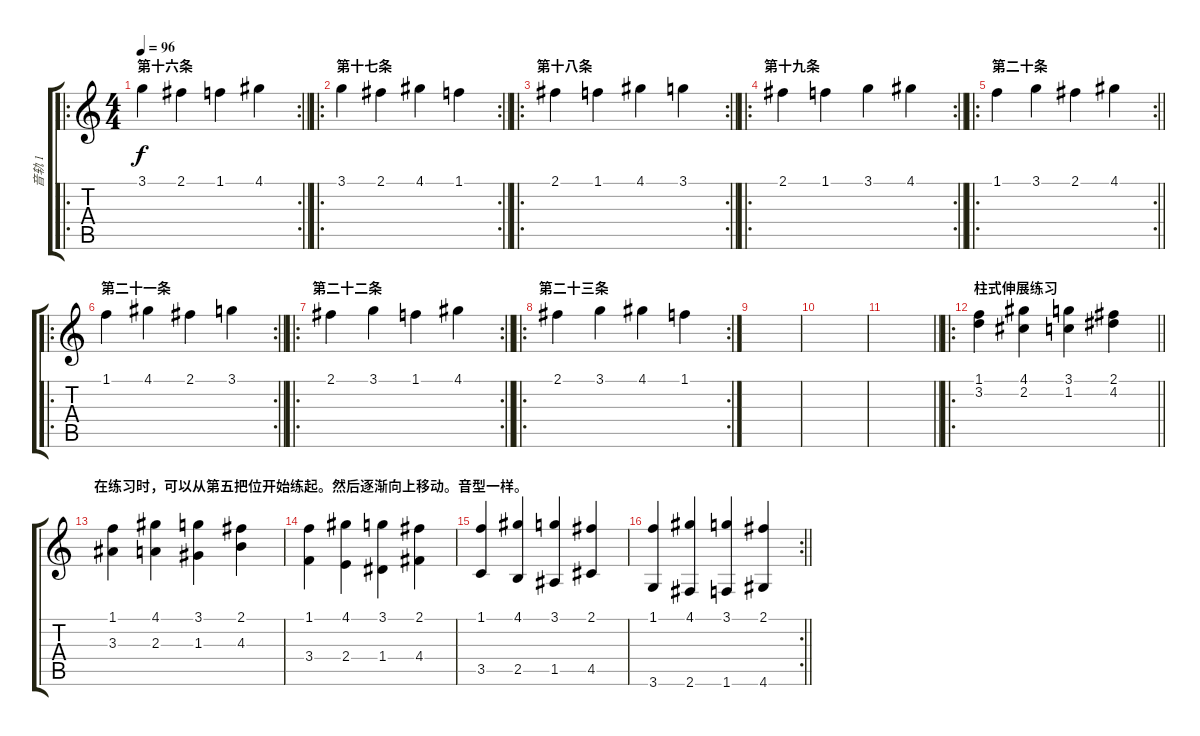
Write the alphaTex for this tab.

\track ("音轨 1" "音轨 1") {instrument acousticguitarsteel}
\staff {score tabs}
\tuning (E4 B3 G3 D3 A2 E2) {hide}
\ro
\rc 2
\ts (4 4)
\section ("" "第十六条")
\tempo 96
\clef g2
\barLineRight lightlight
\ks c
3.1.4{dy f} 2.1.4 1.1.4 4.1.4 |
\ro
\rc 2
\section ("" "第十七条")
\barLineRight lightlight
3.1.4 2.1.4 4.1.4 1.1.4 |
\ro
\rc 2
\section ("" "第十八条")
\barLineRight lightlight
2.1.4 1.1.4 4.1.4 3.1.4 |
\ro
\rc 2
\section ("" "第十九条")
\barLineRight lightlight
2.1.4 1.1.4 3.1.4 4.1.4 |
\ro
\rc 2
\section ("" "第二十条")
\barLineRight lightlight
1.1.4 3.1.4 2.1.4 4.1.4 |
\ro
\rc 2
\section ("" "第二十一条")
\barLineRight lightlight
1.1.4 4.1.4 2.1.4 3.1.4 |
\ro
\rc 2
\section ("" "第二十二条")
\barLineRight lightlight
2.1.4 3.1.4 1.1.4 4.1.4 |
\ro
\rc 2
\section ("" "第二十三条")
2.1.4 3.1.4 4.1.4 1.1.4 |
|
|
\barLineRight lightlight
|
\ro
\section ("" "柱式伸展练习")
\barLineRight lightlight
(1.1 3.2).4 (4.1 2.2).4 (3.1 1.2).4 (2.1 4.2).4 |
\section ("" "在练习时，可以从第五把位开始练起。然后逐渐向上移动。音型一样。")
(1.1 3.3).4 (4.1 2.3).4 (3.1 1.3).4 (2.1 4.3).4 |
(1.1 3.4).4 (4.1 2.4).4 (3.1 1.4).4 (2.1 4.4).4 |
(1.1 3.5).4 (4.1 2.5).4 (3.1 1.5).4 (2.1 4.5).4 |
\rc 2
\barLineRight lightlight
(1.1 3.6).4 (4.1 2.6).4 (3.1 1.6).4 (2.1 4.6).4
